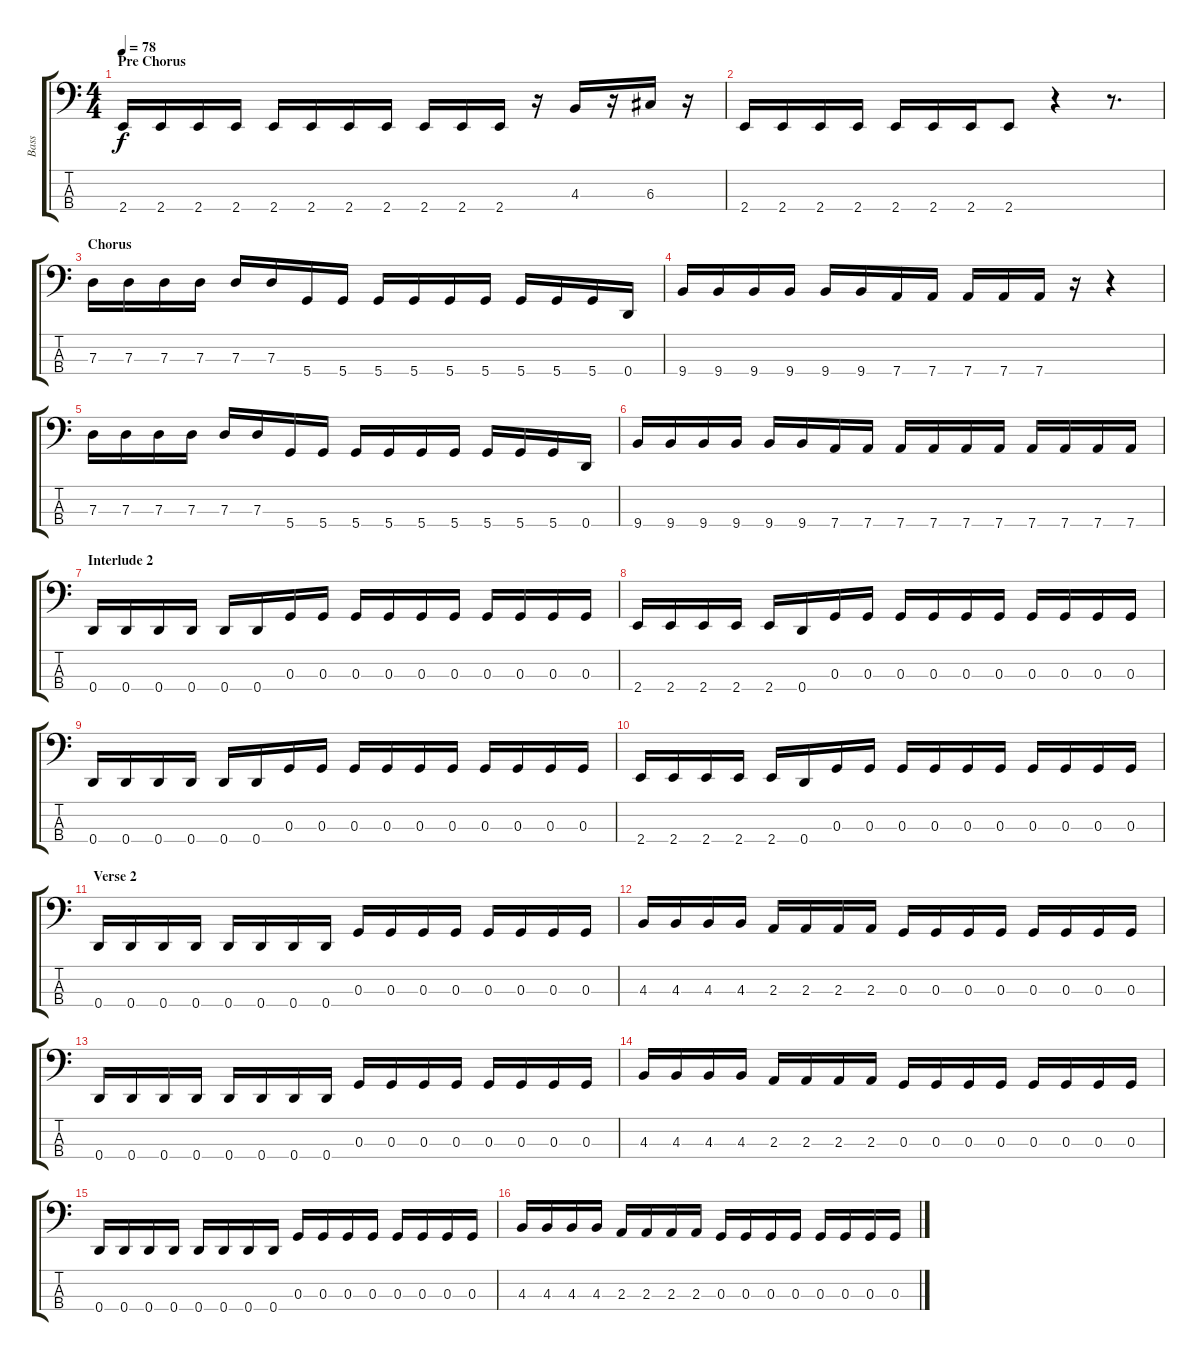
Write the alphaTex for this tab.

\track ("Bass" "Bass") {instrument electricbasspick}
\staff {score tabs}
\tuning (F2 C2 G1 D1) {hide}
\ts (4 4)
\section ("" "Pre Chorus")
\tempo 78
\clef f4
\ks c
2.4.16{dy f} 2.4.16 2.4.16 2.4.16 2.4.16 2.4.16 2.4.16 2.4.16 2.4.16 2.4.16 2.4.16 r.16 4.3.16 r.16 6.3.16 r.16 |
2.4.16 2.4.16 2.4.16 2.4.16 2.4.16 2.4.16 2.4.16 2.4.8 r.4 r.8{d} |
\section ("" "Chorus")
7.3.16 7.3.16 7.3.16 7.3.16 7.3.16 7.3.16 5.4.16 5.4.16 5.4.16 5.4.16 5.4.16 5.4.16 5.4.16 5.4.16 5.4.16 0.4.16 |
9.4.16 9.4.16 9.4.16 9.4.16 9.4.16 9.4.16 7.4.16 7.4.16 7.4.16 7.4.16 7.4.16 r.16 r.4 |
7.3.16 7.3.16 7.3.16 7.3.16 7.3.16 7.3.16 5.4.16 5.4.16 5.4.16 5.4.16 5.4.16 5.4.16 5.4.16 5.4.16 5.4.16 0.4.16 |
9.4.16 9.4.16 9.4.16 9.4.16 9.4.16 9.4.16 7.4.16 7.4.16 7.4.16 7.4.16 7.4.16 7.4.16 7.4.16 7.4.16 7.4.16 7.4.16 |
\section ("" "Interlude 2")
0.4.16 0.4.16 0.4.16 0.4.16 0.4.16 0.4.16 0.3.16 0.3.16 0.3.16 0.3.16 0.3.16 0.3.16 0.3.16 0.3.16 0.3.16 0.3.16 |
2.4.16 2.4.16 2.4.16 2.4.16 2.4.16 0.4.16 0.3.16 0.3.16 0.3.16 0.3.16 0.3.16 0.3.16 0.3.16 0.3.16 0.3.16 0.3.16 |
0.4.16 0.4.16 0.4.16 0.4.16 0.4.16 0.4.16 0.3.16 0.3.16 0.3.16 0.3.16 0.3.16 0.3.16 0.3.16 0.3.16 0.3.16 0.3.16 |
2.4.16 2.4.16 2.4.16 2.4.16 2.4.16 0.4.16 0.3.16 0.3.16 0.3.16 0.3.16 0.3.16 0.3.16 0.3.16 0.3.16 0.3.16 0.3.16 |
\section ("" "Verse 2")
0.4.16 0.4.16 0.4.16 0.4.16 0.4.16 0.4.16 0.4.16 0.4.16 0.3.16 0.3.16 0.3.16 0.3.16 0.3.16 0.3.16 0.3.16 0.3.16 |
4.3.16 4.3.16 4.3.16 4.3.16 2.3.16 2.3.16 2.3.16 2.3.16 0.3.16 0.3.16 0.3.16 0.3.16 0.3.16 0.3.16 0.3.16 0.3.16 |
0.4.16 0.4.16 0.4.16 0.4.16 0.4.16 0.4.16 0.4.16 0.4.16 0.3.16 0.3.16 0.3.16 0.3.16 0.3.16 0.3.16 0.3.16 0.3.16 |
4.3.16 4.3.16 4.3.16 4.3.16 2.3.16 2.3.16 2.3.16 2.3.16 0.3.16 0.3.16 0.3.16 0.3.16 0.3.16 0.3.16 0.3.16 0.3.16 |
0.4.16 0.4.16 0.4.16 0.4.16 0.4.16 0.4.16 0.4.16 0.4.16 0.3.16 0.3.16 0.3.16 0.3.16 0.3.16 0.3.16 0.3.16 0.3.16 |
4.3.16 4.3.16 4.3.16 4.3.16 2.3.16 2.3.16 2.3.16 2.3.16 0.3.16 0.3.16 0.3.16 0.3.16 0.3.16 0.3.16 0.3.16 0.3.16
